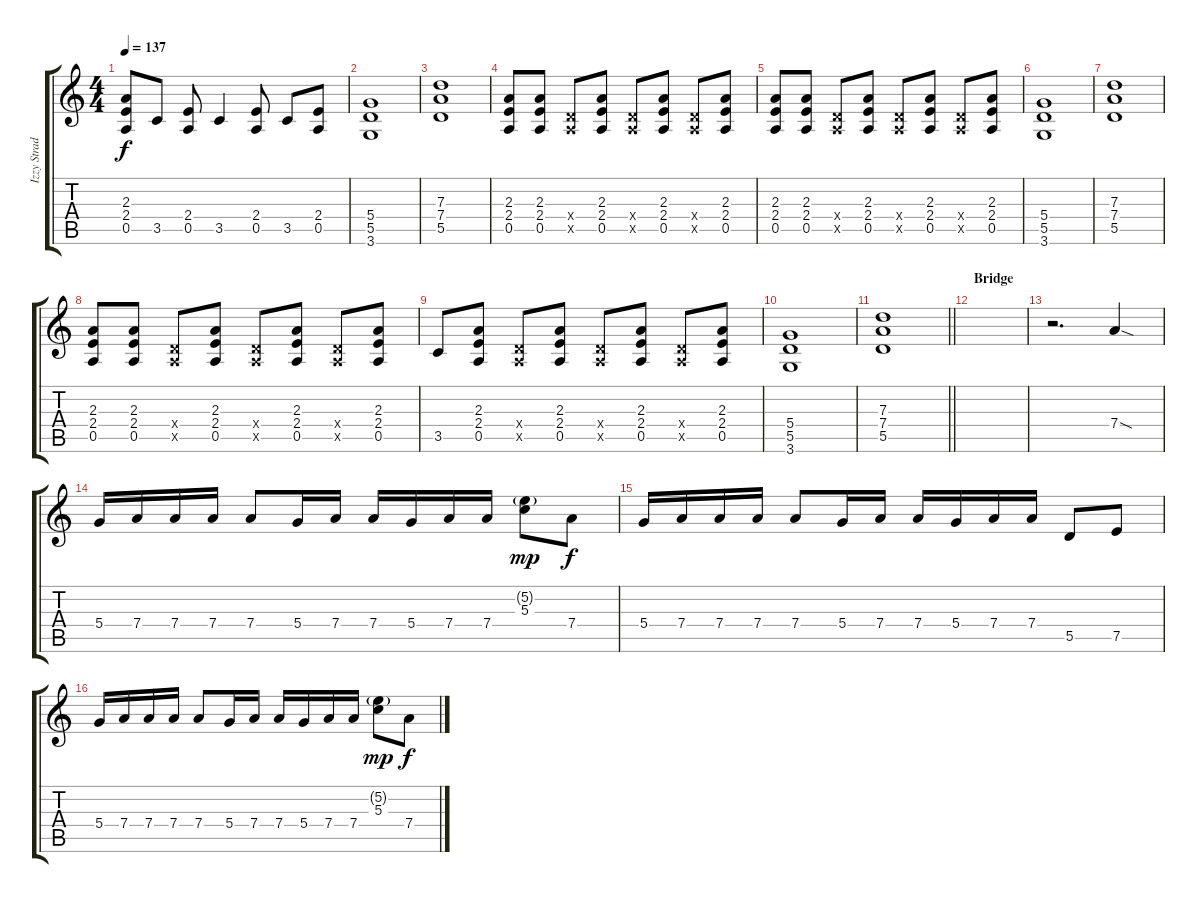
\track ("Izzy Stradlin" "Izzy Strad") {instrument overdrivenguitar}
\staff {score tabs}
\tuning (E4 B3 G3 D3 A2 E2) {hide}
\ts (4 4)
\tempo 137
\clef g2
\ks c
(2.3 2.4 0.5).8{dy f} 3.5.8 (2.4 0.5).8 3.5.4 (2.4 0.5).8 3.5.8 (2.4 0.5).8 |
(5.4 5.5 3.6).1 |
(7.3 7.4 5.5).1 |
(2.3 2.4 0.5).8 (2.3 2.4 0.5).8 (0.4{x} 0.5{x}).8 (2.3 2.4 0.5).8 (0.4{x} 0.5{x}).8 (2.3 2.4 0.5).8 (0.4{x} 0.5{x}).8 (2.3 2.4 0.5).8 |
(2.3 2.4 0.5).8 (2.3 2.4 0.5).8 (0.4{x} 0.5{x}).8 (2.3 2.4 0.5).8 (0.4{x} 0.5{x}).8 (2.3 2.4 0.5).8 (0.4{x} 0.5{x}).8 (2.3 2.4 0.5).8 |
(5.4 5.5 3.6).1 |
(7.3 7.4 5.5).1 |
(2.3 2.4 0.5).8 (2.3 2.4 0.5).8 (0.4{x} 0.5{x}).8 (2.3 2.4 0.5).8 (0.4{x} 0.5{x}).8 (2.3 2.4 0.5).8 (0.4{x} 0.5{x}).8 (2.3 2.4 0.5).8 |
3.5.8 (2.3 2.4 0.5).8 (0.4{x} 0.5{x}).8 (2.3 2.4 0.5).8 (0.4{x} 0.5{x}).8 (2.3 2.4 0.5).8 (0.4{x} 0.5{x}).8 (2.3 2.4 0.5).8 |
(5.4 5.5 3.6).1 |
\barLineRight lightlight
(7.3 7.4 5.5).1 |
\section ("" "Bridge")
|
r.2{d} 7.4{sod}.4 |
5.4.16 7.4.16 7.4.16 7.4.16 7.4.8 5.4.16 7.4.16 7.4.16 5.4.16 7.4.16 7.4.16 (5.2{g} 5.3).8{dy mp} 7.4.8{dy f} |
5.4.16 7.4.16 7.4.16 7.4.16 7.4.8 5.4.16 7.4.16 7.4.16 5.4.16 7.4.16 7.4.16 5.5.8 7.5.8 |
5.4.16 7.4.16 7.4.16 7.4.16 7.4.8 5.4.16 7.4.16 7.4.16 5.4.16 7.4.16 7.4.16 (5.2{g} 5.3).8{dy mp} 7.4.8{dy f}
